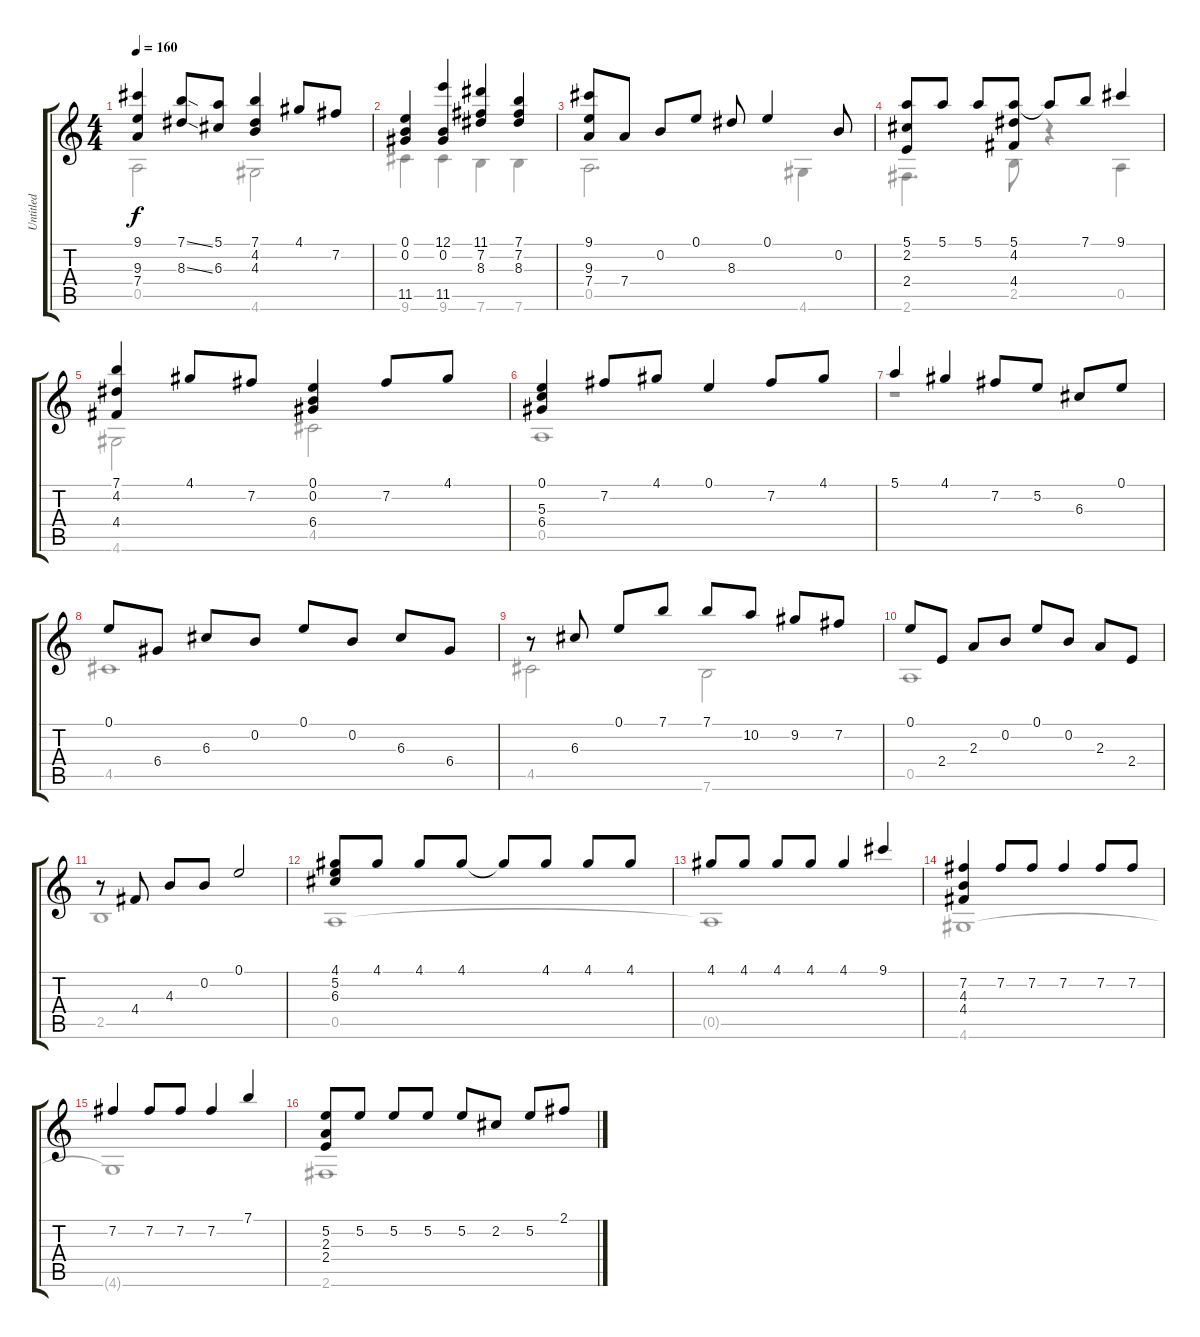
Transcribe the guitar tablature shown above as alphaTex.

\track ("Untitled" "Untitled") {instrument acousticguitarnylon}
\staff {score tabs}
\tuning (E4 B3 G3 D3 A2 E2) {hide}
\voice
\ts (4 4)
\tempo 160
\clef g2
\ks c
(9.1 9.3 7.4).4{dy f} (7.1{ss} 8.3{ss}).8 (5.1 6.3).8 (7.1 4.2 4.3).4 4.1.8 7.2.8 |
(0.1 0.2 11.5).4 (12.1 0.2 11.5).4 (11.1 7.2 8.3).4 (7.1 7.2 8.3).4 |
(9.1 9.3 7.4).8 7.4.8 0.2.8 0.1.8 8.3.8 0.1.4 0.2.8 |
(5.1 2.2 2.4).8 5.1.8 5.1.8 (5.1 4.2 4.4).8 5.1{t}.8 7.1.8 9.1.4 |
(7.1 4.2 4.4).4 4.1.8 7.2.8 (0.1 0.2 6.4).4 7.2.8 4.1.8 |
(0.1 5.3 6.4).4 7.2.8 4.1.8 0.1.4 7.2.8 4.1.8 |
5.1.4 4.1.4 7.2.8 5.2.8 6.3.8 0.1.8 |
0.1.8 6.4.8 6.3.8 0.2.8 0.1.8 0.2.8 6.3.8 6.4.8 |
r.8 6.3.8 0.1.8 7.1.8 7.1.8 10.2.8 9.2.8 7.2.8 |
0.1.8 2.4.8 2.3.8 0.2.8 0.1.8 0.2.8 2.3.8 2.4.8 |
r.8 4.4.8 4.3.8 0.2.8 0.1.2 |
(4.1 5.2 6.3).8 4.1.8 4.1.8 4.1.8 4.1{t}.8 4.1.8 4.1.8 4.1.8 |
4.1.8 4.1.8 4.1.8 4.1.8 4.1.4 9.1.4 |
(7.2 4.3 4.4).4 7.2.8 7.2.8 7.2.4 7.2.8 7.2.8 |
7.2.4 7.2.8 7.2.8 7.2.4 7.1.4 |
(5.2 2.3 2.4).8 5.2.8 5.2.8 5.2.8 5.2.8 2.2.8 5.2.8 2.1.8
\voice
\clef g2
\ottava regular
\simile none
\ks c
0.5.2{dy f} 4.6.2 |
9.6.4 9.6.4 7.6.4 7.6.4 |
0.5.2{d} 4.6.4 |
2.6.4{d} 2.5.8 r.4 0.5.4 |
4.6.2 4.5.2 |
0.5.1 |
r.1 |
4.5.1 |
4.5.2 7.6.2 |
0.5.1 |
2.5.1 |
0.5.1 |
0.5{t}.1 |
4.6.1 |
4.6{t}.1 |
2.6.1
